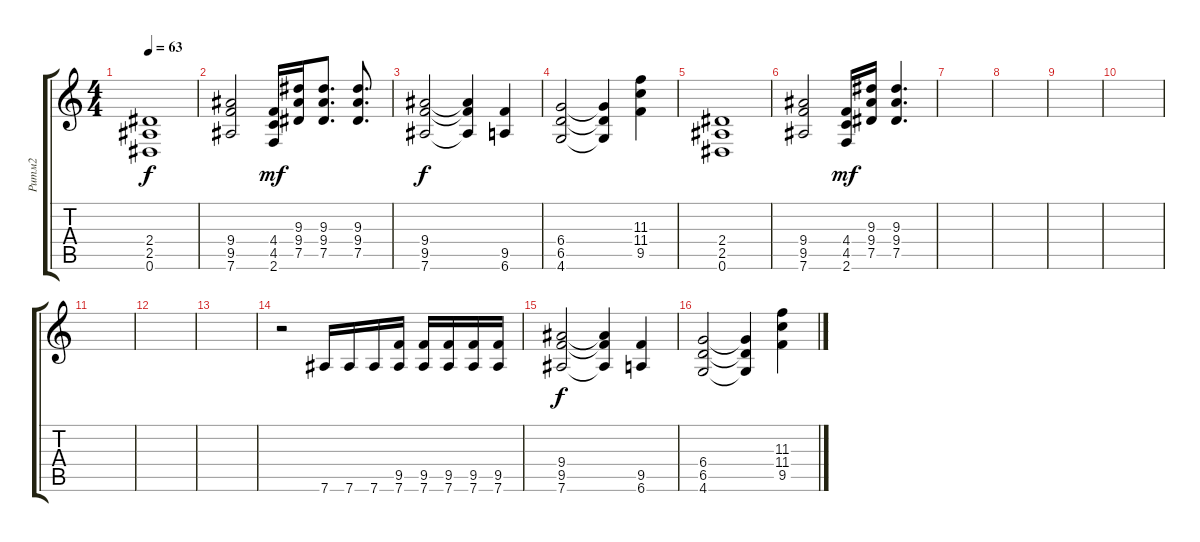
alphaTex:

\track ("Ритм2" "Ритм2") {instrument distortionguitar}
\staff {score tabs}
\tuning (Eb4 Bb3 Gb3 Db3 Ab2 Eb2) {hide}
\ts (4 4)
\tempo 63
\clef g2
\ks c
(2.4 2.5 0.6).1{dy f} |
(9.4 9.5 7.6).2 (4.4 4.5 2.6).16{dy mf} (9.3 9.4 7.5).16 (9.3 9.4 7.5).8{d} (9.3 9.4 7.5).8{d} |
(9.4 9.5 7.6).2{dy f} (9.4{t} 9.5{t} 7.6{t}).4 (9.5 6.6).4 |
(6.4 6.5 4.6).2 (6.4{t} 6.5{t} 4.6{t}).4 (11.3 11.4 9.5).4 |
(2.4 2.5 0.6).1 |
(9.4 9.5 7.6).2 (4.4 4.5 2.6).16{dy mf} (9.3 9.4 7.5).16 (9.3 9.4 7.5).4{d} |
|
|
|
|
|
|
|
r.2 7.6.16 7.6.16 7.6.16 (9.5 7.6).16 (9.5 7.6).16 (9.5 7.6).16 (9.5 7.6).16 (9.5 7.6).16 |
(9.4 9.5 7.6).2{dy f} (9.4{t} 9.5{t} 7.6{t}).4 (9.5 6.6).4 |
(6.4 6.5 4.6).2 (6.4{t} 6.5{t} 4.6{t}).4 (11.3 11.4 9.5).4
